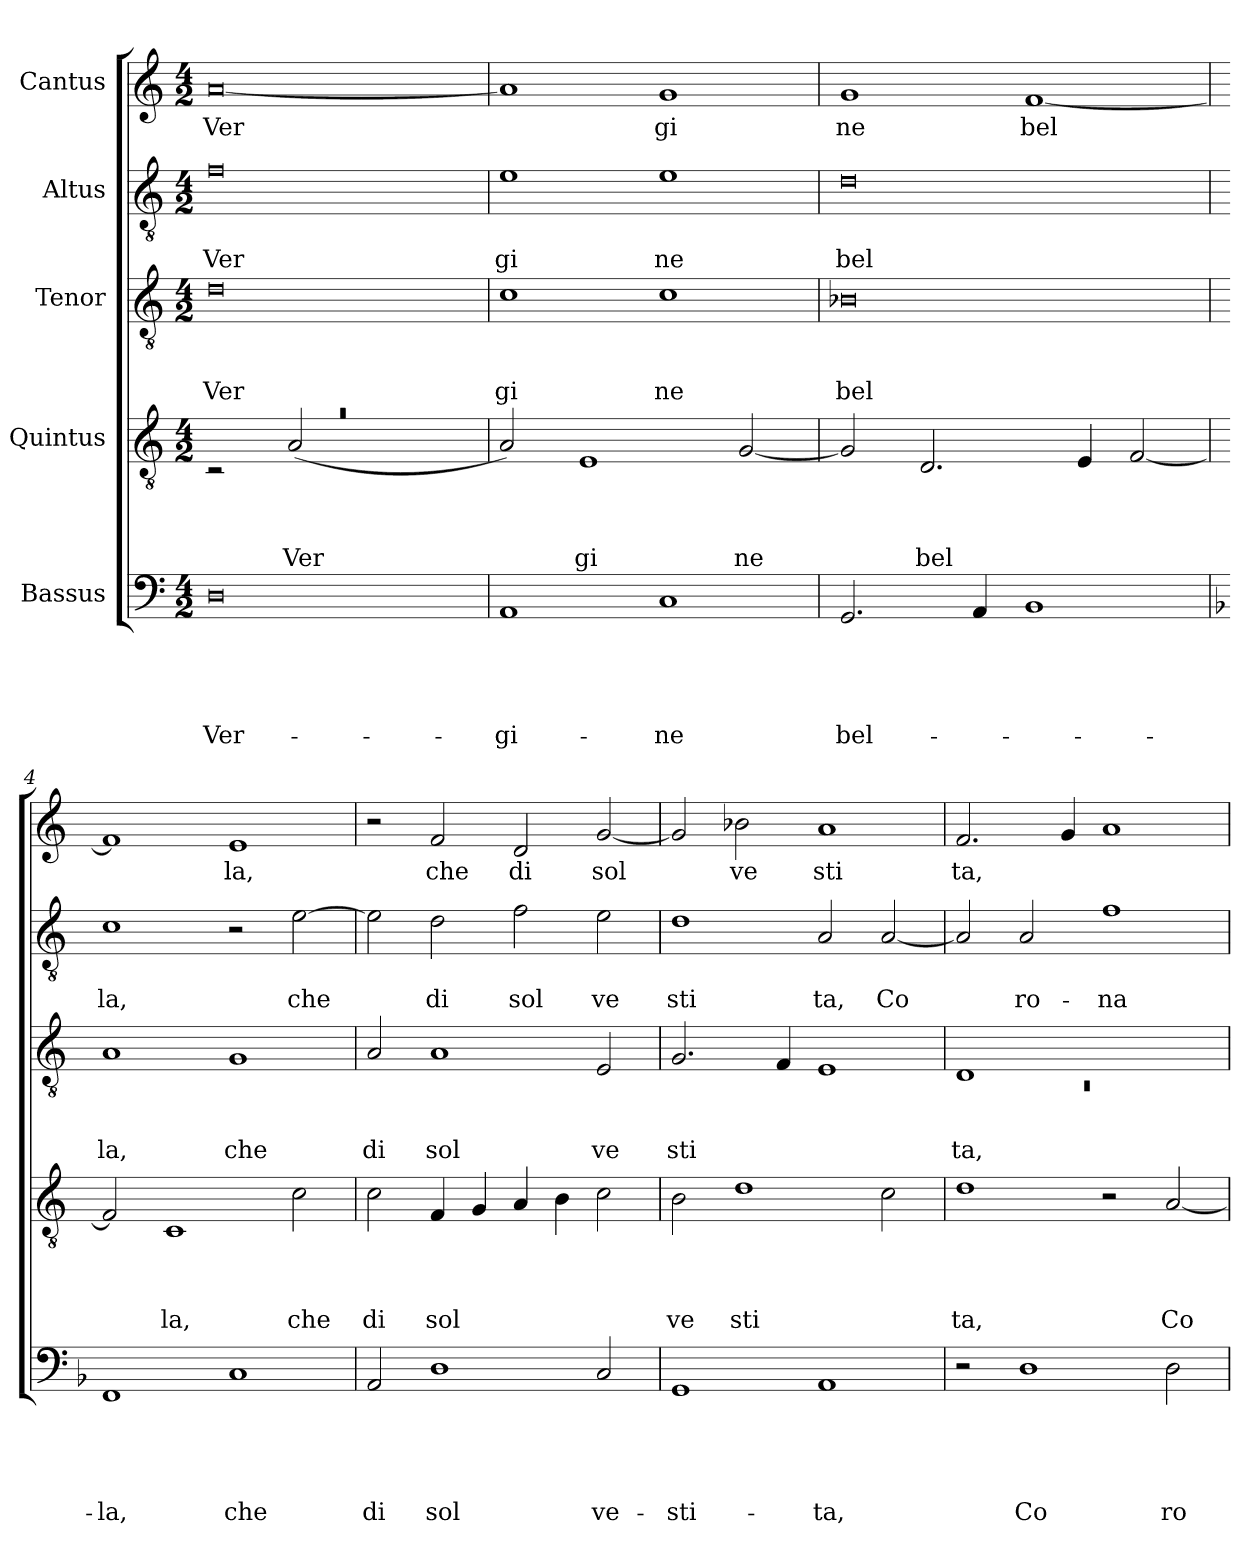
**kern	**text	**text	**text	**text	**text	**kern	**text	**text	**text	**text	**kern	**text	**text	**text	**kern	**text	**text	**kern	**text
*part5	*part5	*part5	*part5	*part5	*part5	*part4	*part4	*part4	*part4	*part4	*part3	*part3	*part3	*part3	*part2	*part2	*part2	*part1	*part1
*staff5	*staff5	*staff5	*staff5	*staff5	*staff5	*staff4	*staff4	*staff4	*staff4	*staff4	*staff3	*staff3	*staff3	*staff3	*staff2	*staff2	*staff2	*staff1	*staff1
*I"Bassus	*	*	*	*	*	*I"Quintus	*	*	*	*	*I"Tenor	*	*	*	*I"Altus	*	*	*I"Cantus	*
*clefF4	*	*	*	*	*	*clefGv2	*	*	*	*	*clefGv2	*	*	*	*clefGv2	*	*	*clefG2	*
*k[]	*	*	*	*	*	*k[]	*	*	*	*	*k[]	*	*	*	*k[]	*	*	*k[]	*
*C:	*	*	*	*	*	*C:	*	*	*	*	*C:	*	*	*	*C:	*	*	*C:	*
*M4/2	*	*	*	*	*	*M4/2	*	*	*	*	*M4/2	*	*	*	*M4/2	*	*	*M4/2	*
=1	=1	=1	=1	=1	=1	=1	=1	=1	=1	=1	=1	=1	=1	=1	=1	=1	=1	=1	=1
!	!	!	!	!	!LO:LY:b	!LO:N:vis=1	!	!	!	!	!	!	!	!LO:LY:b	!	!	!LO:LY:b	!	!LO:LY:b
*	*	*	*	*	*	*^	*	*	*	*	*	*	*	*	*	*	*	*	*
0D	.	.	.	.	Ver-	0ra	2rC	.	.	.	.	0d	.	.	Ver	0f	.	Ver	[<0a	Ver
!	!	!	!	!	!	!	!	!	!	!	!LO:LY:b	!	!	!	!	!	!	!	!	!
.	.	.	.	.	.	.	(<2A/	.	.	.	Ver	.	.	.	.	.	.	.	.	.
.	.	.	.	.	.	.	1ryy	.	.	.	.	.	.	.	.	.	.	.	.	.
=2	=2	=2	=2	=2	=2	=2	=2	=2	=2	=2	=2	=2	=2	=2	=2	=2	=2	=2	=2	=2
!	!	!	!	!	!LO:LY:b	!	!	!	!	!	!	!	!	!	!LO:LY:b	!	!	!LO:LY:b	!	!
*	*	*	*	*	*	*v	*v	*	*	*	*	*	*	*	*	*	*	*	*	*
1AA	.	.	.	.	-gi-	2A/)	.	.	.	.	1c	.	.	gi	1e	.	gi	1a]	.
!	!	!	!	!	!	!	!	!	!	!LO:LY:b	!	!	!	!	!	!	!	!	!
.	.	.	.	.	.	1E	.	.	.	gi	.	.	.	.	.	.	.	.	.
!	!	!	!	!	!LO:LY:b	!	!	!	!	!	!	!	!	!LO:LY:b	!	!	!LO:LY:b	!	!LO:LY:b
1C	.	.	.	.	-ne	.	.	.	.	.	1c	.	.	ne	1e	.	ne	1g	gi
!	!	!	!	!	!	!	!	!	!	!LO:LY:b	!	!	!	!	!	!	!	!	!
.	.	.	.	.	.	[<2G/	.	.	.	ne	.	.	.	.	.	.	.	.	.
=3	=3	=3	=3	=3	=3	=3	=3	=3	=3	=3	=3	=3	=3	=3	=3	=3	=3	=3	=3
!	!	!	!	!	!LO:LY:b	!	!	!	!	!	!	!	!	!LO:LY:b	!	!	!LO:LY:b	!	!LO:LY:b
2.GG/	.	.	.	.	bel-	2G/]	.	.	.	.	0B-X	.	.	bel	0d	.	bel	1g	ne
!	!	!	!	!	!	!	!	!	!	!LO:LY:b	!	!	!	!	!	!	!	!	!
.	.	.	.	.	.	2.D/	.	.	.	bel	.	.	.	.	.	.	.	.	.
4AA/	.	.	.	.	.	.	.	.	.	.	.	.	.	.	.	.	.	.	.
!	!	!	!	!	!	!	!	!	!	!	!	!	!	!	!	!	!	!	!LO:LY:b
1BB	.	.	.	.	.	.	.	.	.	.	.	.	.	.	.	.	.	[<1f	bel
.	.	.	.	.	.	4E/	.	.	.	.	.	.	.	.	.	.	.	.	.
.	.	.	.	.	.	[<2F/	.	.	.	.	.	.	.	.	.	.	.	.	.
=4	=4	=4	=4	=4	=4	=4	=4	=4	=4	=4	=4	=4	=4	=4	=4	=4	=4	=4	=4
*k[b-]	*	*	*	*	*	*	*	*	*	*	*	*	*	*	*	*	*	*	*
*F:	*	*	*	*	*	*	*	*	*	*	*	*	*	*	*	*	*	*	*
!	!	!	!	!	!LO:LY:b	!	!	!	!	!	!	!	!	!LO:LY:b	!	!	!LO:LY:b	!	!
1FF	.	.	.	.	-la,	2F/]	.	.	.	.	1A	.	.	la,	1c	.	la,	1f]	.
!	!	!	!	!	!	!	!	!	!	!LO:LY:b	!	!	!	!	!	!	!	!	!
.	.	.	.	.	.	1C	.	.	.	la,	.	.	.	.	.	.	.	.	.
!	!	!	!	!	!LO:LY:b	!	!	!	!	!	!	!	!	!LO:LY:b	!	!	!	!	!LO:LY:b
1C	.	.	.	.	che	.	.	.	.	.	1G	.	.	che	2r	.	.	1e	la,
!	!	!	!	!	!	!	!	!	!	!LO:LY:b	!	!	!	!	!	!	!LO:LY:b	!	!
.	.	.	.	.	.	2c\	.	.	.	che	.	.	.	.	[>2e\	.	che	.	.
=5	=5	=5	=5	=5	=5	=5	=5	=5	=5	=5	=5	=5	=5	=5	=5	=5	=5	=5	=5
!	!	!	!	!	!LO:LY:b	!	!	!	!	!LO:LY:b	!	!	!	!LO:LY:b	!	!	!	!	!
2AA/	.	.	.	.	di	2c\	.	.	.	di	2A/	.	.	di	2e\]	.	.	2r	.
!	!	!	!	!	!LO:LY:b	!	!	!	!	!LO:LY:b	!	!	!	!LO:LY:b	!	!	!LO:LY:b	!	!LO:LY:b
1D	.	.	.	.	sol	4F/	.	.	.	sol	1A	.	.	sol	2d\	.	di	2f/	che
.	.	.	.	.	.	4G/	.	.	.	.	.	.	.	.	.	.	.	.	.
!	!	!	!	!	!	!	!	!	!	!	!	!	!	!	!	!	!LO:LY:b	!	!LO:LY:b
.	.	.	.	.	.	4A/	.	.	.	.	.	.	.	.	2f\	.	sol	2d/	di
.	.	.	.	.	.	4B\	.	.	.	.	.	.	.	.	.	.	.	.	.
!	!	!	!	!	!LO:LY:b	!	!	!	!	!	!	!	!	!LO:LY:b	!	!	!LO:LY:b	!	!LO:LY:b
2C/	.	.	.	.	ve-	2c\	.	.	.	.	2E/	.	.	ve	2e\	.	ve	[<2g/	sol
=6	=6	=6	=6	=6	=6	=6	=6	=6	=6	=6	=6	=6	=6	=6	=6	=6	=6	=6	=6
!	!	!	!	!	!LO:LY:b	!	!	!	!	!LO:LY:b	!	!	!	!LO:LY:b	!	!	!LO:LY:b	!	!
1GG	.	.	.	.	-sti-	2B\	.	.	.	ve	2.G/	.	.	sti	1d	.	sti	2g/]	.
!	!	!	!	!	!	!	!	!	!	!LO:LY:b	!	!	!	!	!	!	!	!	!LO:LY:b
.	.	.	.	.	.	1d	.	.	.	sti	.	.	.	.	.	.	.	2b-X\	ve
.	.	.	.	.	.	.	.	.	.	.	4F/	.	.	.	.	.	.	.	.
!	!	!	!	!	!LO:LY:b	!	!	!	!	!	!	!	!	!	!	!	!LO:LY:b	!	!LO:LY:b
1AA	.	.	.	.	-ta,	.	.	.	.	.	1E	.	.	.	2A/	.	ta,	1a	sti
!	!	!	!	!	!	!	!	!	!	!	!	!	!	!	!	!	!LO:LY:b	!	!
.	.	.	.	.	.	2c\	.	.	.	.	.	.	.	.	[<2A/	.	Co	.	.
!!LO:LB:g=z
=7	=7	=7	=7	=7	=7	=7	=7	=7	=7	=7	=7	=7	=7	=7	=7	=7	=7	=7	=7
*k[]	*	*	*	*	*	*	*	*	*	*	*	*	*	*	*	*	*	*	*
*C:	*	*	*	*	*	*	*	*	*	*	*	*	*	*	*	*	*	*	*
*	*	*	*	*	*	*	*	*	*	*	*^	*	*	*	*	*	*	*	*
!	!	!	!	!	!	!	!	!	!	!LO:LY:b	!	!LO:N:vis=1	!	!	!LO:LY:b	!	!	!	!	!LO:LY:b
2r	.	.	.	.	.	1d	.	.	.	ta,	1D	0rC	.	.	ta,	2A/]	.	.	2.f/	ta,
!	!	!	!	!	!LO:LY:b	!	!	!	!	!	!	!	!	!	!	!	!	!LO:LY:b	!	!
1D	.	.	.	.	Co	.	.	.	.	.	.	.	.	.	.	2A/	.	ro-	.	.
.	.	.	.	.	.	.	.	.	.	.	.	.	.	.	.	.	.	.	4g/	.
!	!	!	!	!	!	!	!	!	!	!	!	!	!	!	!	!	!	!LO:LY:b	!	!
.	.	.	.	.	.	2r	.	.	.	.	1ryy	.	.	.	.	1f	.	-na-	1a	.
!	!	!	!	!	!LO:LY:b	!	!	!	!	!LO:LY:b	!	!	!	!	!	!	!	!	!	!
2D\	.	.	.	.	ro	[<2A/	.	.	.	Co	.	.	.	.	.	.	.	.	.	.
*	*	*	*	*	*	*	*	*	*	*	*v	*v	*	*	*	*	*	*	*	*
=	=	=	=	=	=	=	=	=	=	=	=	=	=	=	=	=	=	=	=
*-	*-	*-	*-	*-	*-	*-	*-	*-	*-	*-	*-	*-	*-	*-	*-	*-	*-	*-	*-
